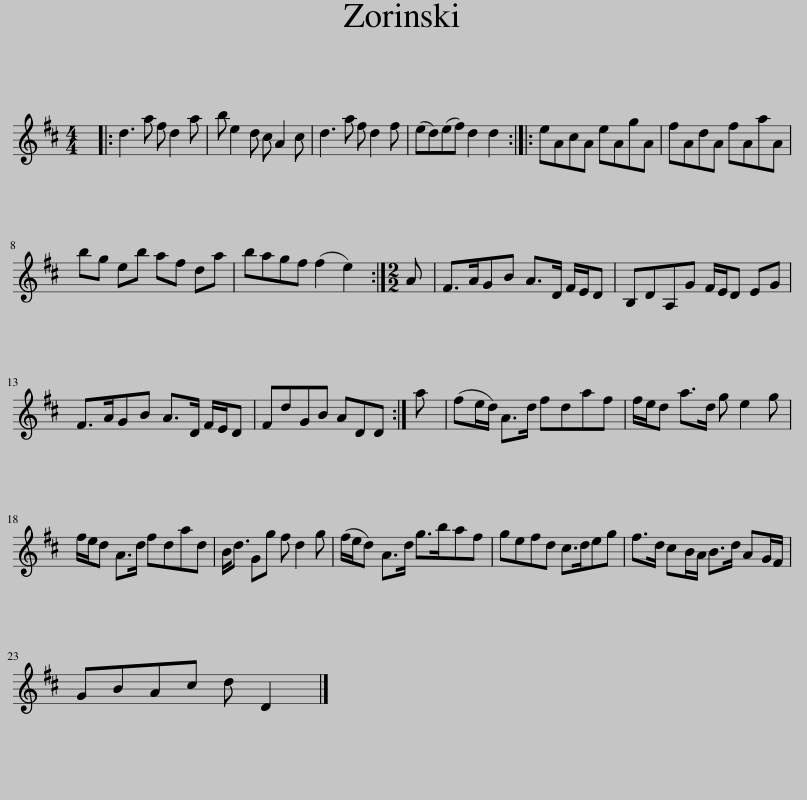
X:1
L:1/8
M:4/4
I:linebreak $
K:D
V:1 treble
V:1
 x8 |: d3 a f d2 a | b e2 d c A2 c | d3 a f d2 f | (ed)(ef) d2 d2 :: %5
 eAcA eAgA | fAdA fAaA |$ bg eb af da | bagf (f2 e2) :|[M:2/2] A | %10
 F>AGB A>D F/E/D | B,DA,G F/E/D EG |$ F>AGB A>D F/E/D | FdGB ADD :| a | %15
 (fe/d/) A>d fdaf | f/e/d a>d g e2 g |$ f/e/d A>d fdad | B<d Gg f d2 g | (f/e/d) A>d g>baf | %20
 gefd c>deg | f>d cB/A/ B>d AG/F/ |$ GBAc d D2 |] %23
